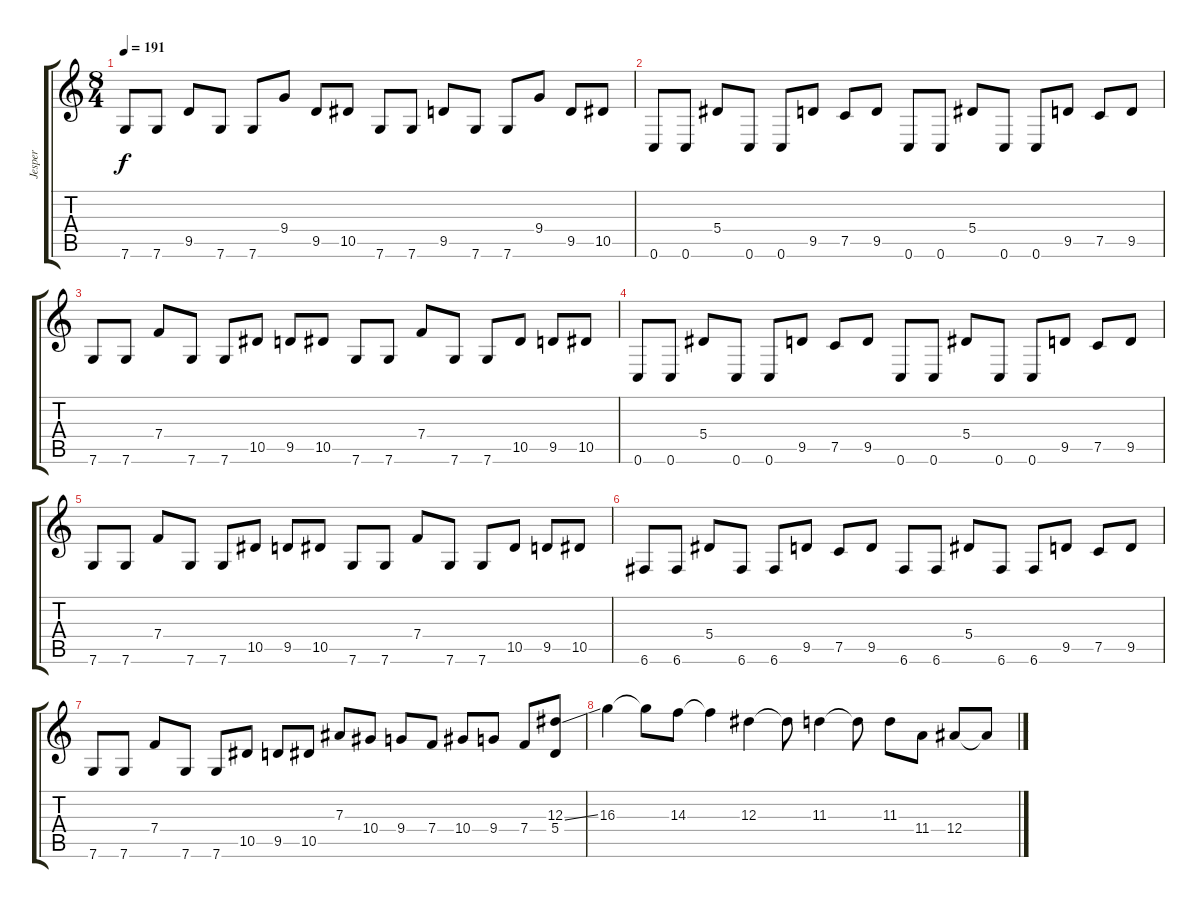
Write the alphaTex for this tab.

\track ("Jesper" "Jesper") {instrument distortionguitar}
\staff {score tabs}
\tuning (C4 G3 Eb3 Bb2 F2 C2) {hide}
\ts (8 4)
\tempo 191
\clef g2
\ks c
7.6.8{dy f} 7.6.8 9.5.8 7.6.8 7.6.8 9.4.8 9.5.8 10.5.8 7.6.8 7.6.8 9.5.8 7.6.8 7.6.8 9.4.8 9.5.8 10.5.8 |
0.6.8 0.6.8 5.4.8 0.6.8 0.6.8 9.5.8 7.5.8 9.5.8 0.6.8 0.6.8 5.4.8 0.6.8 0.6.8 9.5.8 7.5.8 9.5.8 |
7.6.8 7.6.8 7.4.8 7.6.8 7.6.8 10.5.8 9.5.8 10.5.8 7.6.8 7.6.8 7.4.8 7.6.8 7.6.8 10.5.8 9.5.8 10.5.8 |
0.6.8 0.6.8 5.4.8 0.6.8 0.6.8 9.5.8 7.5.8 9.5.8 0.6.8 0.6.8 5.4.8 0.6.8 0.6.8 9.5.8 7.5.8 9.5.8 |
7.6.8 7.6.8 7.4.8 7.6.8 7.6.8 10.5.8 9.5.8 10.5.8 7.6.8 7.6.8 7.4.8 7.6.8 7.6.8 10.5.8 9.5.8 10.5.8 |
6.6.8 6.6.8 5.4.8 6.6.8 6.6.8 9.5.8 7.5.8 9.5.8 6.6.8 6.6.8 5.4.8 6.6.8 6.6.8 9.5.8 7.5.8 9.5.8 |
7.6.8 7.6.8 7.4.8 7.6.8 7.6.8 10.5.8 9.5.8 10.5.8 7.3.8 10.4.8 9.4.8 7.4.8 10.4.8 9.4.8 7.4.8 (12.3{ss} 5.4).8 |
16.3.4 16.3{t}.8 14.3.8 14.3{t}.4 12.3.4 12.3{t}.8 11.3.4 11.3{t}.8 11.3.8 11.4.8 12.4.8 12.4{t}.8
